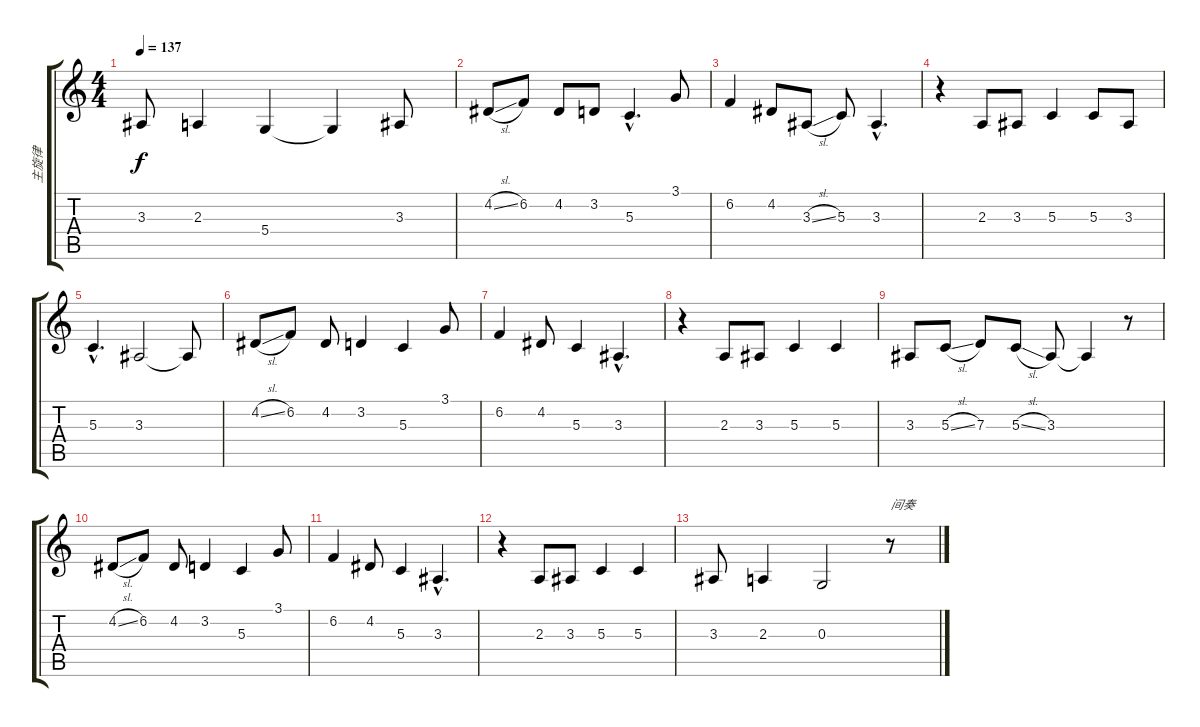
\track ("主旋律" "主旋律") {instrument piccolo}
\staff {score tabs}
\tuning (E4 B3 G3 D3 A2 E2) {hide}
\ts (4 4)
\tempo 137
\clef g2
\ks c
3.3.8{dy f} 2.3.4 5.4.4 5.4{t}.4 3.3.8 |
4.2{sl}.8 6.2.8 4.2.8 3.2.8 5.3{hac}.4{d} 3.1.8 |
6.2.4 4.2.8 3.3{sl}.8 5.3.8 3.3{hac}.4{d} |
r.4 2.3.8 3.3.8 5.3.4 5.3.8 3.3.8 |
5.3{hac}.4{d} 3.3.2 3.3{t}.8 |
4.2{sl}.8 6.2.8 4.2.8 3.2.4 5.3.4 3.1.8 |
6.2.4 4.2.8 5.3.4 3.3{hac}.4{d} |
r.4 2.3.8 3.3.8 5.3.4 5.3.4 |
3.3.8 5.3{sl}.8 7.3.8 5.3{sl}.8 3.3.8 3.3{t}.4 r.8 |
4.2{sl}.8 6.2.8 4.2.8 3.2.4 5.3.4 3.1.8 |
6.2.4 4.2.8 5.3.4 3.3{hac}.4{d} |
r.4 2.3.8 3.3.8 5.3.4 5.3.4 |
3.3.8 2.3.4 0.3.2 r.8{txt "间奏"}
